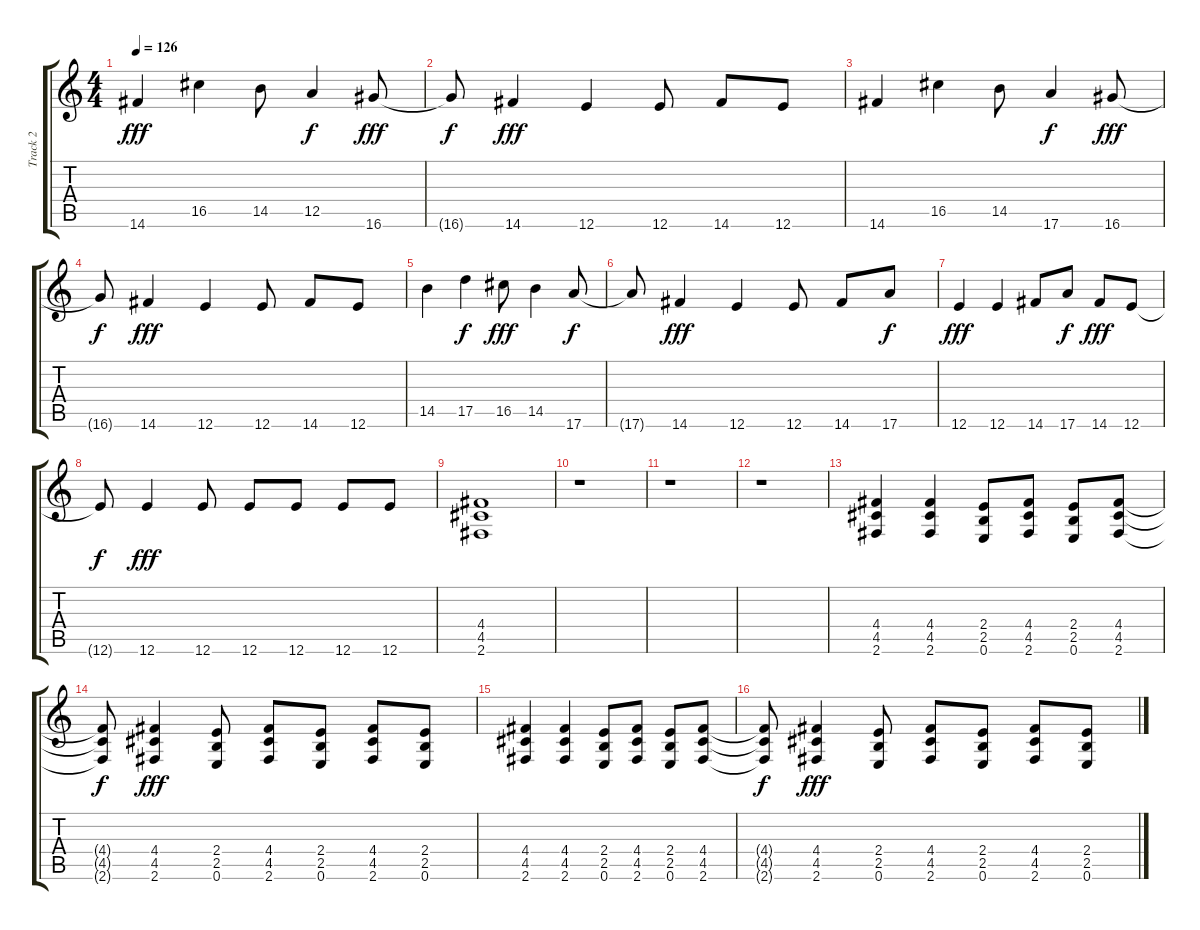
\track ("Track 2" "Track 2") {instrument distortionguitar}
\staff {score tabs}
\tuning (E4 B3 G3 D3 A2 E2) {hide}
\ts (4 4)
\tempo 126
\clef g2
\ks c
14.6.4{dy fff volume 16 balance 8 instrument distortionguitar} 16.5.4 14.5.8 12.5.4{dy f} 16.6.8{dy fff} |
16.6{t}.8{dy f} 14.6.4{dy fff} 12.6.4 12.6.8 14.6.8 12.6.8 |
14.6.4 16.5.4 14.5.8 17.6.4{dy f} 16.6.8{dy fff} |
16.6{t}.8{dy f} 14.6.4{dy fff} 12.6.4 12.6.8 14.6.8 12.6.8 |
14.5.4 17.5.4{dy f} 16.5.8{dy fff} 14.5.4 17.6.8{dy f} |
17.6{t}.8 14.6.4{dy fff} 12.6.4 12.6.8 14.6.8 17.6.8{dy f} |
12.6.4{dy fff} 12.6.4 14.6.8 17.6.8{dy f} 14.6.8{dy fff} 12.6.8 |
12.6{t}.8{dy f} 12.6.4{dy fff} 12.6.8 12.6.8 12.6.8 12.6.8 12.6.8 |
(4.4 4.5 2.6).1 |
r.1 |
r.1 |
r.1 |
(4.4 4.5 2.6).4 (4.4 4.5 2.6).4 (2.4 2.5 0.6).8 (4.4 4.5 2.6).8 (2.4 2.5 0.6).8 (4.4 4.5 2.6).8 |
(4.4{t} 4.5{t} 2.6{t}).8{dy f} (4.4 4.5 2.6).4{dy fff} (2.4 2.5 0.6).8 (4.4 4.5 2.6).8 (2.4 2.5 0.6).8 (4.4 4.5 2.6).8 (2.4 2.5 0.6).8 |
(4.4 4.5 2.6).4 (4.4 4.5 2.6).4 (2.4 2.5 0.6).8 (4.4 4.5 2.6).8 (2.4 2.5 0.6).8 (4.4 4.5 2.6).8 |
(4.4{t} 4.5{t} 2.6{t}).8{dy f} (4.4 4.5 2.6).4{dy fff} (2.4 2.5 0.6).8 (4.4 4.5 2.6).8 (2.4 2.5 0.6).8 (4.4 4.5 2.6).8 (2.4 2.5 0.6).8
